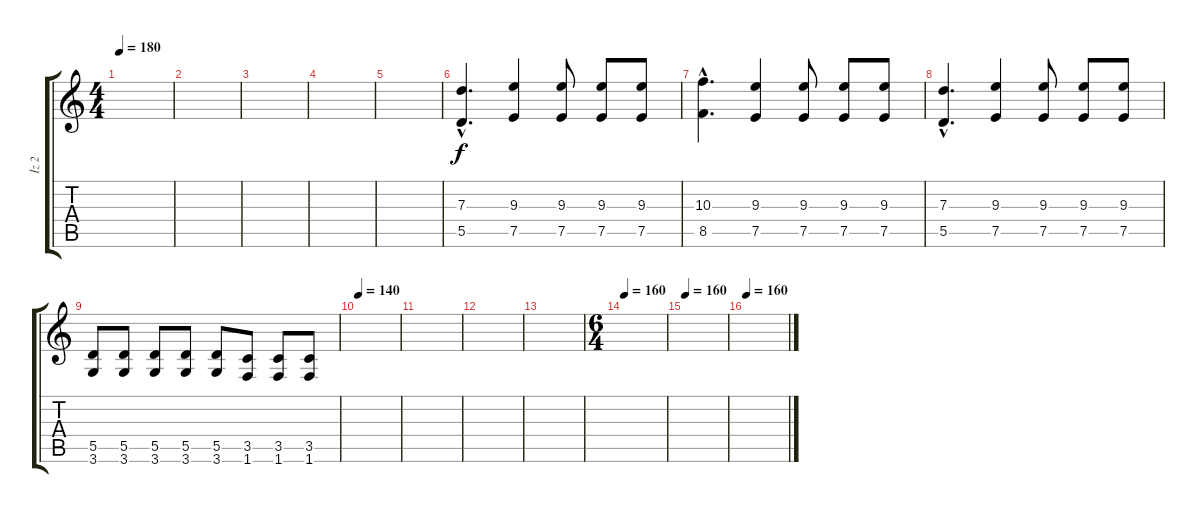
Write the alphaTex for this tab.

\track ("İz 2" "İz 2") {instrument overdrivenguitar}
\staff {score tabs}
\tuning (E4 B3 G3 D3 A2 E2) {hide}
\ts (4 4)
\tempo 180
\clef g2
\ks c
|
|
|
|
|
(7.3{hac} 5.5{hac}).4{d} (9.3 7.5).4 (9.3 7.5).8 (9.3 7.5).8 (9.3 7.5).8 |
(10.3{hac} 8.5{hac}).4{d} (9.3 7.5).4 (9.3 7.5).8 (9.3 7.5).8 (9.3 7.5).8 |
(7.3{hac} 5.5{hac}).4{d} (9.3 7.5).4 (9.3 7.5).8 (9.3 7.5).8 (9.3 7.5).8 |
(5.5 3.6).8 (5.5 3.6).8 (5.5 3.6).8 (5.5 3.6).8 (5.5 3.6).8 (3.5 1.6).8 (3.5 1.6).8 (3.5 1.6).8 |
\tempo 140
|
|
|
|
\ts (6 4)
\tempo 160
|
\tempo 160
|
\tempo 160
